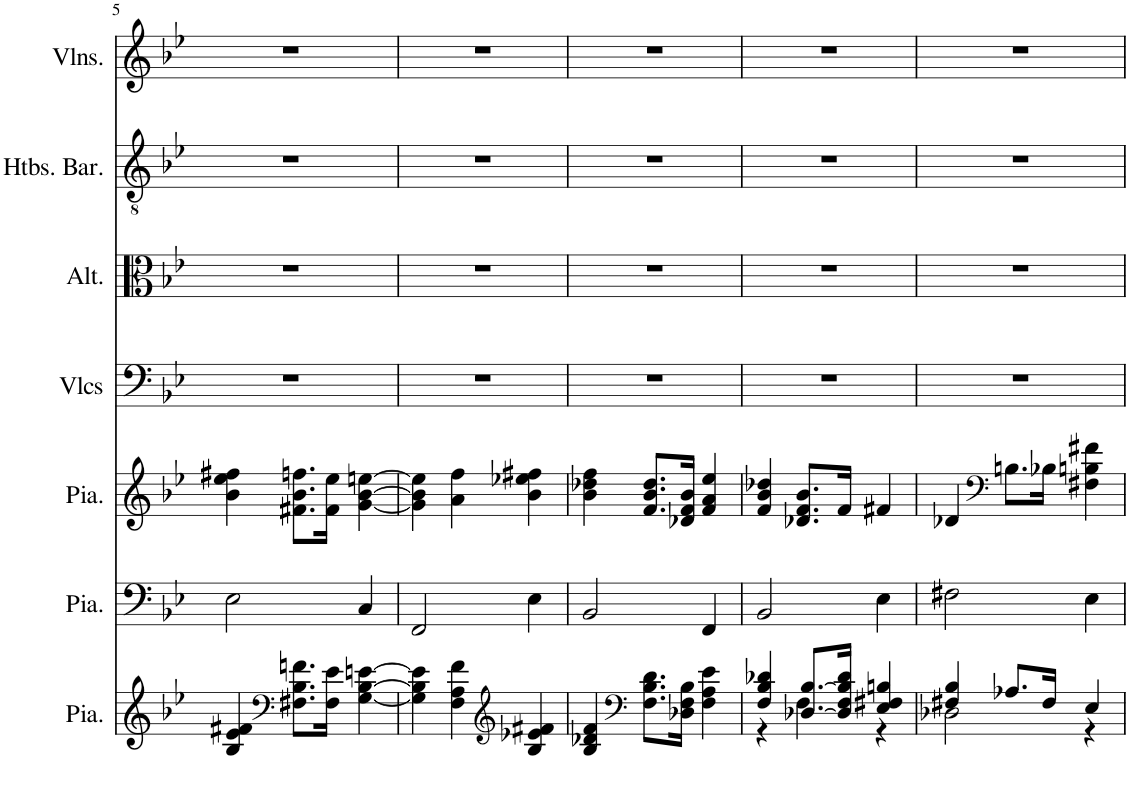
**kern	**kern	**kern	**kern	**kern	**kern	**kern
*part7	*part6	*part5	*part4	*part3	*part2	*part1
*staff7	*staff6	*staff5	*staff4	*staff3	*staff2	*staff1
*I"Piano, Organ	*I"Piano, Pedals	*I"Piano, Organ	*I"Violoncelles, Bass	*I"Altos, Tenor	*I"Hautbois Baryton, Alto	*I"Violons, Soprano
*I'Pia.	*I'Pia.	*I'Pia.	*I'Vlcs	*I'Alt.	*I'Htbs. Bar.	*I'Vlns.
!!LO:PB:g=z
*clefG2	*clefF4	*clefG2	*clefF4	*clefC3	*clefGv2	*clefG2
*k[b-e-]	*k[b-e-]	*k[b-e-]	*k[b-e-]	*k[b-e-]	*k[b-e-]	*k[b-e-]
*M3/4	*M3/4	*M3/4	*M3/4	*M3/4	*M3/4	*M3/4
=5	=5	=5	=5	=5	=5	=5
4B-/ 4e-/ 4f#X/	2E-\	4b-\ 4ee-\ 4ff#X\	2.r	2.r	2.r	2.r
*clefF4	*	*	*	*	*	*
8.F#X\ 8.B-\ 8.fn\L	.	8.f#X\ 8.b-\ 8.ffn\L	.	.	.	.
16F#\ 16e-\Jk	.	16f#\ 16ee-\Jk	.	.	.	.
[4G\ [4B-\ [4en\	4C/	[4g\ [4b-\ [4een\	.	.	.	.
=6	=6	=6	=6	=6	=6	=6
4G\] 4B-\] 4e\]	2FF/	4g\] 4b-\] 4ee\]	2.r	2.r	2.r	2.r
4F\ 4A\ 4f\	.	4a\ 4ff\	.	.	.	.
*clefG2	*	*	*	*	*	*
4B-/ 4e-X/ 4f#X/	4E-\	4b-\ 4ee-X\ 4ff#X\	.	.	.	.
=7	=7	=7	=7	=7	=7	=7
4B-/ 4d-X/ 4f/	2BB-/	4b-\ 4dd-X\ 4ff\	2.r	2.r	2.r	2.r
*clefF4	*	*	*	*	*	*
8.F\ 8.B-\ 8.d-\L	.	8.f/ 8.b-/ 8.dd-/L	.	.	.	.
16D-X\ 16F\ 16B-\Jk	.	16d-X/ 16f/ 16b-/Jk	.	.	.	.
4F\ 4A\ 4e-\	4FF/	4f/ 4a/ 4ee-/	.	.	.	.
=8	=8	=8	=8	=8	=8	=8
*^	*	*	*	*	*	*
4F/ 4B-/ 4d-X/	4r	2BB-/	4f/ 4b-/ 4dd-X/	2.r	2.r	2.r	2.r
[8.D-X/ [8.B-/L	4F\	.	8.d-X/ 8.f/ 8.b-/L	.	.	.	.
16D-/] 16F/ 16B-/] 16d-/Jk	.	.	16f/Jk	.	.	.	.
4E-/ 4F#X/ 4Bn/	4r	4E-\	4f#X/	.	.	.	.
=9	=9	=9	=9	=9	=9	=9	=9
4F#X/ 4B-/	2D-X\	2F#X\	4d-X/	2.r	2.r	2.r	2.r
*	*	*	*clefF4	*	*	*	*
8.A-X/L	.	.	8.Bn\L	.	.	.	.
16F#/Jk	.	.	16B-X\Jk	.	.	.	.
4E-/	4r	4E-\	4F#X\ 4Bn\ 4f#X\	.	.	.	.
*v	*v	*	*	*	*	*	*
=	=	=	=	=	=	=
*-	*-	*-	*-	*-	*-	*-
